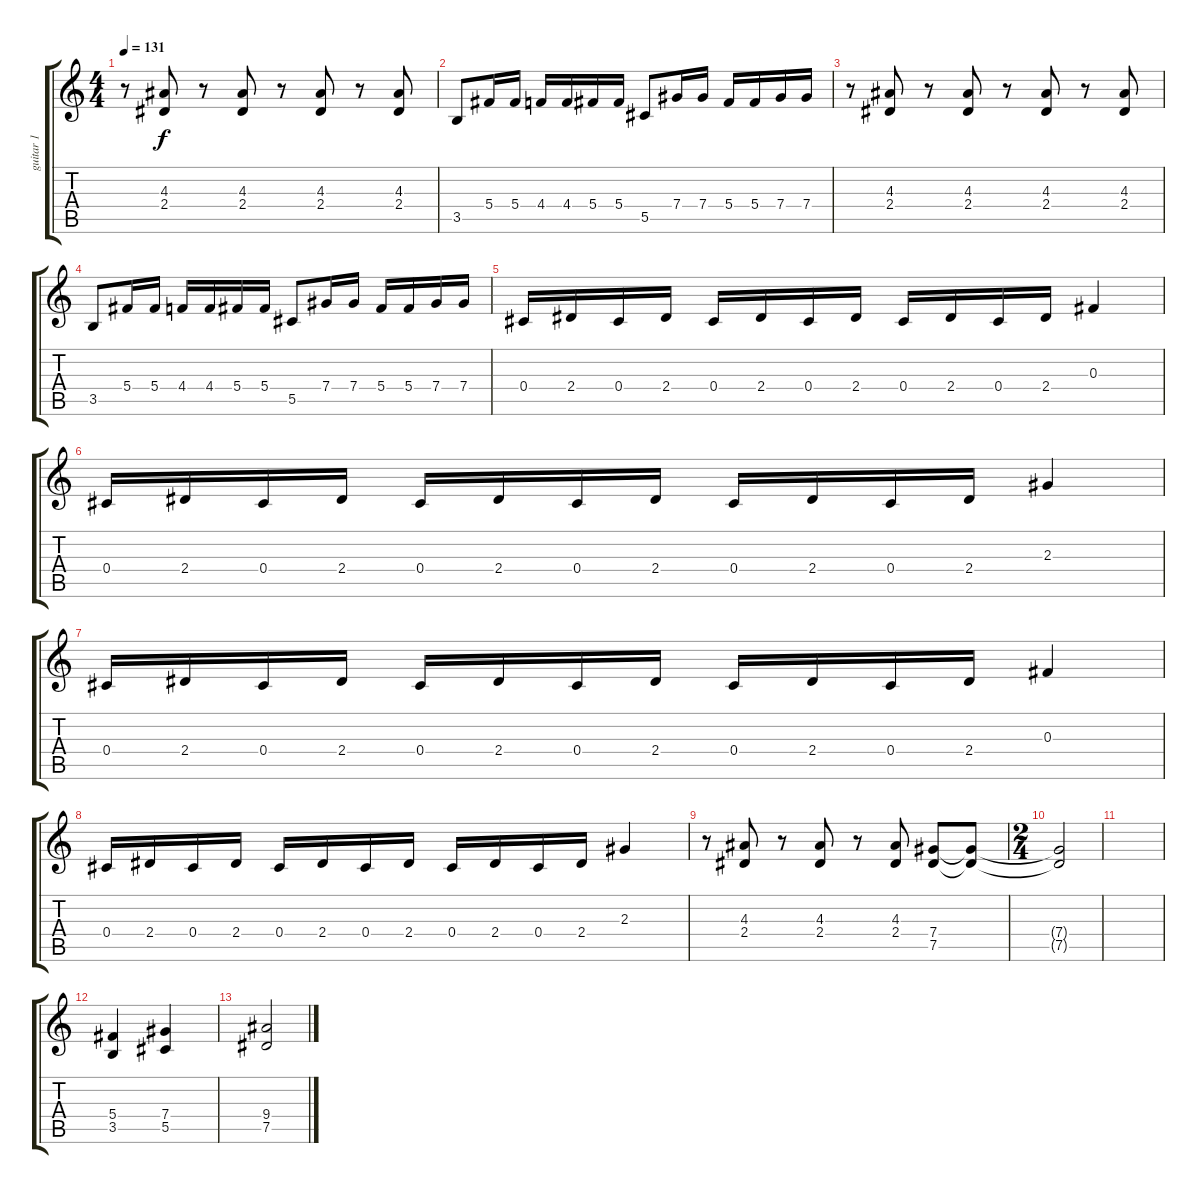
\track ("guitar 1" "guitar 1") {instrument overdrivenguitar}
\staff {score tabs}
\tuning (Eb4 Bb3 Gb3 Db3 Ab2 Eb2) {hide}
\ts (4 4)
\tempo 131
\clef g2
\ks c
r.8{dy f} (4.3 2.4).8 r.8 (4.3 2.4).8 r.8 (4.3 2.4).8 r.8 (4.3 2.4).8 |
3.5.8 5.4.16 5.4.16 4.4.16 4.4.16 5.4.16 5.4.16 5.5.8 7.4.16 7.4.16 5.4.16 5.4.16 7.4.16 7.4.16 |
r.8 (4.3 2.4).8 r.8 (4.3 2.4).8 r.8 (4.3 2.4).8 r.8 (4.3 2.4).8 |
3.5.8 5.4.16 5.4.16 4.4.16 4.4.16 5.4.16 5.4.16 5.5.8 7.4.16 7.4.16 5.4.16 5.4.16 7.4.16 7.4.16 |
0.4.16 2.4.16 0.4.16 2.4.16 0.4.16 2.4.16 0.4.16 2.4.16 0.4.16 2.4.16 0.4.16 2.4.16 0.3.4 |
0.4.16 2.4.16 0.4.16 2.4.16 0.4.16 2.4.16 0.4.16 2.4.16 0.4.16 2.4.16 0.4.16 2.4.16 2.3.4 |
0.4.16 2.4.16 0.4.16 2.4.16 0.4.16 2.4.16 0.4.16 2.4.16 0.4.16 2.4.16 0.4.16 2.4.16 0.3.4 |
0.4.16 2.4.16 0.4.16 2.4.16 0.4.16 2.4.16 0.4.16 2.4.16 0.4.16 2.4.16 0.4.16 2.4.16 2.3.4 |
r.8 (4.3 2.4).8 r.8 (4.3 2.4).8 r.8 (4.3 2.4).8 (7.4 7.5).8 (7.4{t} 7.5{t}).8 |
\ts (2 4)
(7.4{t} 7.5{t}).2 |
|
(5.4 3.5).4 (7.4 5.5).4 |
(9.4 7.5).2
